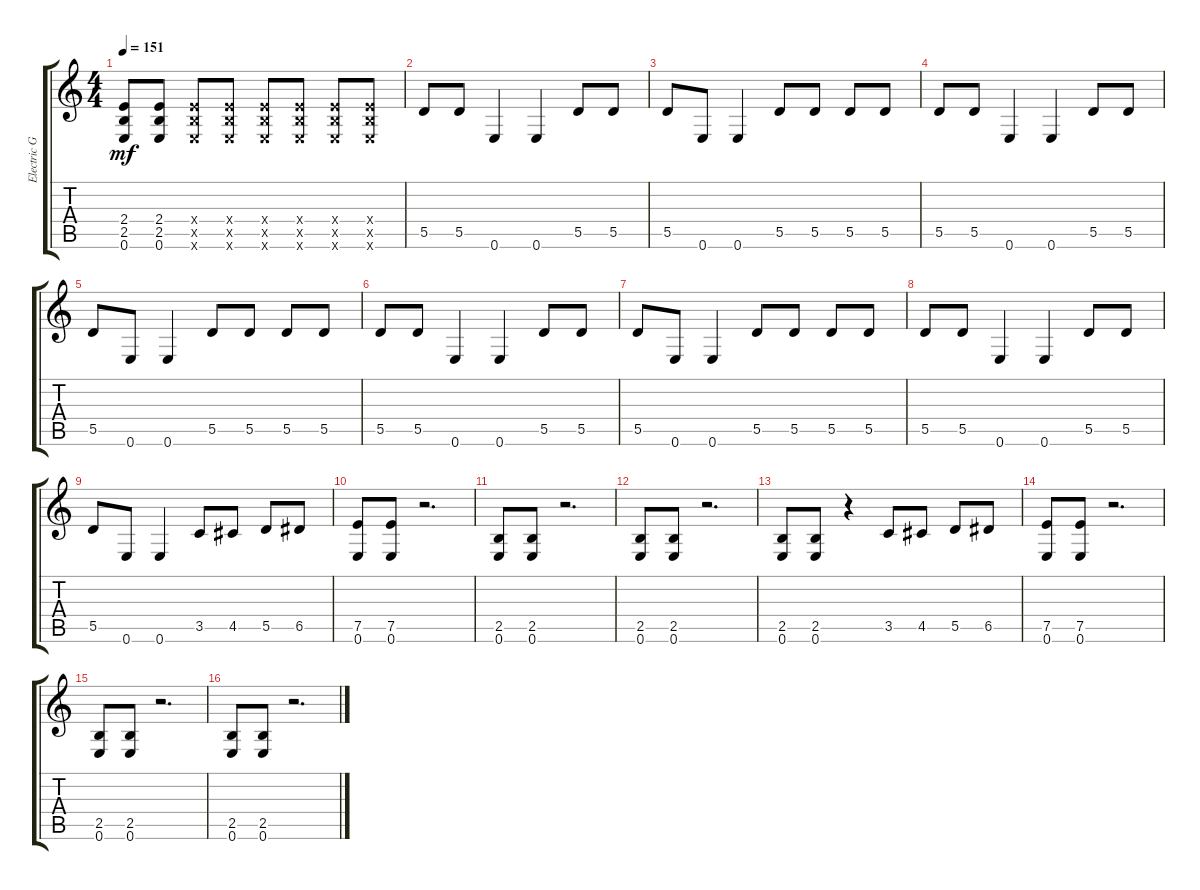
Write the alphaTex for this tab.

\track ("Electric Guitar" "Electric G") {instrument overdrivenguitar}
\staff {score tabs}
\tuning (E4 B3 G3 D3 A2 E2) {hide}
\ts (4 4)
\tempo 151
\clef g2
\ks c
(2.4 2.5 0.6).8{dy mf} (2.4 2.5 0.6).8 (2.4{x} 2.5{x} 0.6{x}).8 (2.4{x} 2.5{x} 0.6{x}).8 (2.4{x} 2.5{x} 0.6{x}).8 (2.4{x} 2.5{x} 0.6{x}).8 (2.4{x} 2.5{x} 0.6{x}).8 (2.4{x} 2.5{x} 0.6{x}).8 |
5.5.8 5.5.8 0.6.4 0.6.4 5.5.8 5.5.8 |
5.5.8 0.6.8 0.6.4 5.5.8 5.5.8 5.5.8 5.5.8 |
5.5.8 5.5.8 0.6.4 0.6.4 5.5.8 5.5.8 |
5.5.8 0.6.8 0.6.4 5.5.8 5.5.8 5.5.8 5.5.8 |
5.5.8 5.5.8 0.6.4 0.6.4 5.5.8 5.5.8 |
5.5.8 0.6.8 0.6.4 5.5.8 5.5.8 5.5.8 5.5.8 |
5.5.8 5.5.8 0.6.4 0.6.4 5.5.8 5.5.8 |
5.5.8 0.6.8 0.6.4 3.5.8 4.5.8 5.5.8 6.5.8 |
(7.5 0.6).8 (7.5 0.6).8 r.2{d} |
(2.5 0.6).8 (2.5 0.6).8 r.2{d} |
(2.5 0.6).8 (2.5 0.6).8 r.2{d} |
(2.5 0.6).8 (2.5 0.6).8 r.4 3.5.8 4.5.8 5.5.8 6.5.8 |
(7.5 0.6).8 (7.5 0.6).8 r.2{d} |
(2.5 0.6).8 (2.5 0.6).8 r.2{d} |
(2.5 0.6).8 (2.5 0.6).8 r.2{d}
